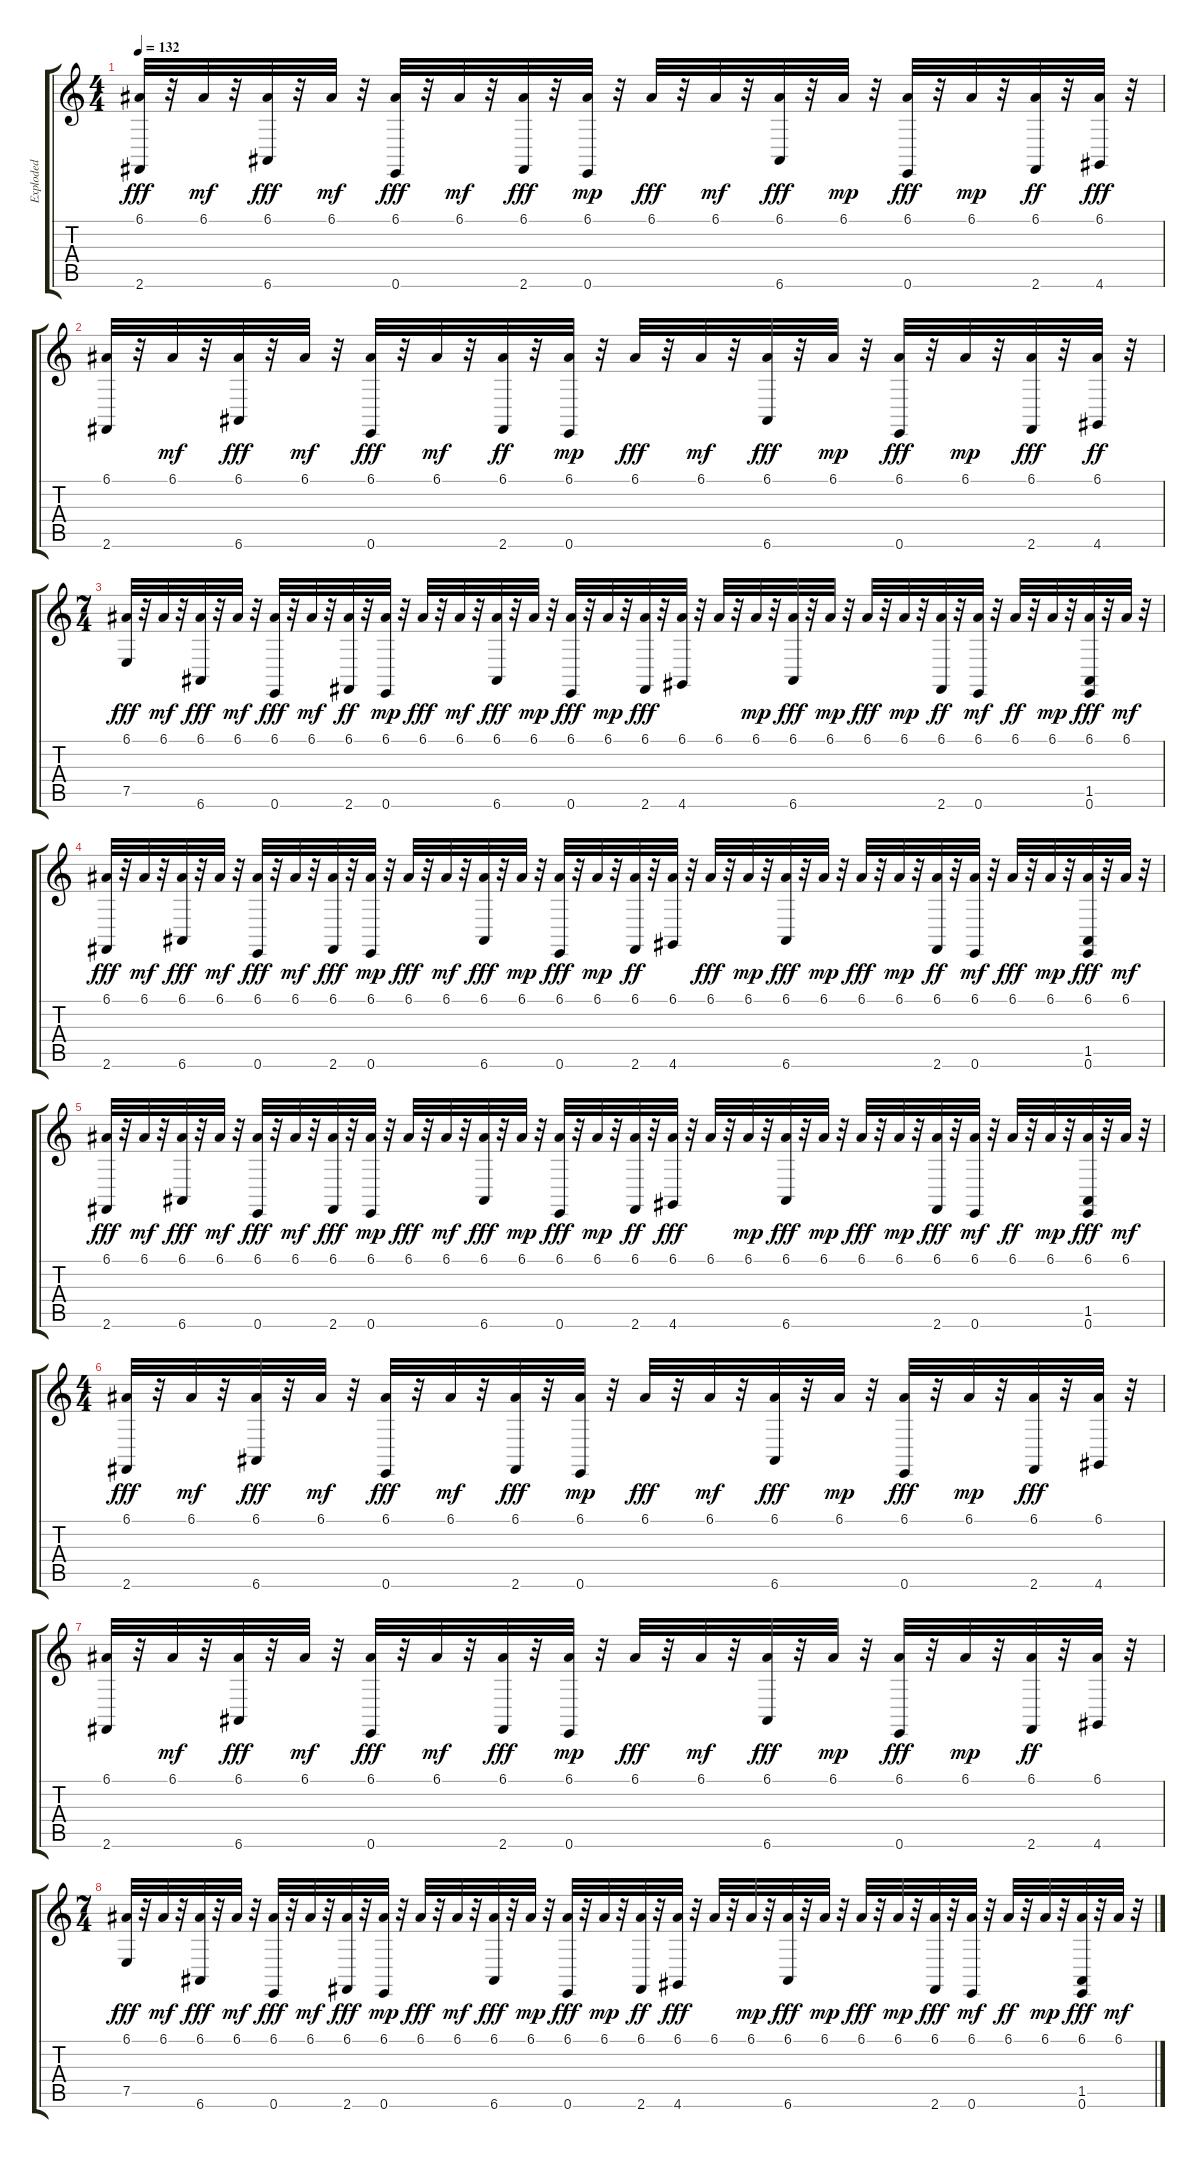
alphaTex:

\track ("Exploded" "Exploded") {instrument steeldrums}
\staff {score tabs}
\tuning (E4 B3 G3 D3 A2 E2) {hide}
\ts (4 4)
\tempo 132
\clef g2
\ks c
(6.1 2.6).32{dy fff} r.32 6.1.32{dy mf} r.32 (6.1 6.6).32{dy fff} r.32 6.1.32{dy mf} r.32 (6.1 0.6).32{dy fff} r.32 6.1.32{dy mf} r.32 (6.1 2.6).32{dy fff} r.32 (6.1 0.6).32{dy mp} r.32 6.1.32{dy fff} r.32 6.1.32{dy mf} r.32 (6.1 6.6).32{dy fff} r.32 6.1.32{dy mp} r.32 (6.1 0.6).32{dy fff} r.32 6.1.32{dy mp} r.32 (6.1 2.6).32{dy ff} r.32 (6.1 4.6).32{dy fff} r.32 |
(6.1 2.6).32 r.32 6.1.32{dy mf} r.32 (6.1 6.6).32{dy fff} r.32 6.1.32{dy mf} r.32 (6.1 0.6).32{dy fff} r.32 6.1.32{dy mf} r.32 (6.1 2.6).32{dy ff} r.32 (6.1 0.6).32{dy mp} r.32 6.1.32{dy fff} r.32 6.1.32{dy mf} r.32 (6.1 6.6).32{dy fff} r.32 6.1.32{dy mp} r.32 (6.1 0.6).32{dy fff} r.32 6.1.32{dy mp} r.32 (6.1 2.6).32{dy fff} r.32 (6.1 4.6).32{dy ff} r.32 |
\ts (7 4)
(6.1 7.5).32{dy fff} r.32 6.1.32{dy mf} r.32 (6.1 6.6).32{dy fff} r.32 6.1.32{dy mf} r.32 (6.1 0.6).32{dy fff} r.32 6.1.32{dy mf} r.32 (6.1 2.6).32{dy ff} r.32 (6.1 0.6).32{dy mp} r.32 6.1.32{dy fff} r.32 6.1.32{dy mf} r.32 (6.1 6.6).32{dy fff} r.32 6.1.32{dy mp} r.32 (6.1 0.6).32{dy fff} r.32 6.1.32{dy mp} r.32 (6.1 2.6).32{dy fff} r.32 (6.1 4.6).32 r.32 6.1.32 r.32 6.1.32{dy mp} r.32 (6.1 6.6).32{dy fff} r.32 6.1.32{dy mp} r.32 6.1.32{dy fff} r.32 6.1.32{dy mp} r.32 (6.1 2.6).32{dy ff} r.32 (6.1 0.6).32{dy mf} r.32 6.1.32{dy ff} r.32 6.1.32{dy mp} r.32 (6.1 1.5 0.6).32{dy fff} r.32 6.1.32{dy mf} r.32 |
(6.1 2.6).32{dy fff} r.32 6.1.32{dy mf} r.32 (6.1 6.6).32{dy fff} r.32 6.1.32{dy mf} r.32 (6.1 0.6).32{dy fff} r.32 6.1.32{dy mf} r.32 (6.1 2.6).32{dy fff} r.32 (6.1 0.6).32{dy mp} r.32 6.1.32{dy fff} r.32 6.1.32{dy mf} r.32 (6.1 6.6).32{dy fff} r.32 6.1.32{dy mp} r.32 (6.1 0.6).32{dy fff} r.32 6.1.32{dy mp} r.32 (6.1 2.6).32{dy ff} r.32 (6.1 4.6).32 r.32 6.1.32{dy fff} r.32 6.1.32{dy mp} r.32 (6.1 6.6).32{dy fff} r.32 6.1.32{dy mp} r.32 6.1.32{dy fff} r.32 6.1.32{dy mp} r.32 (6.1 2.6).32{dy ff} r.32 (6.1 0.6).32{dy mf} r.32 6.1.32{dy fff} r.32 6.1.32{dy mp} r.32 (6.1 1.5 0.6).32{dy fff} r.32 6.1.32{dy mf} r.32 |
(6.1 2.6).32{dy fff} r.32 6.1.32{dy mf} r.32 (6.1 6.6).32{dy fff} r.32 6.1.32{dy mf} r.32 (6.1 0.6).32{dy fff} r.32 6.1.32{dy mf} r.32 (6.1 2.6).32{dy fff} r.32 (6.1 0.6).32{dy mp} r.32 6.1.32{dy fff} r.32 6.1.32{dy mf} r.32 (6.1 6.6).32{dy fff} r.32 6.1.32{dy mp} r.32 (6.1 0.6).32{dy fff} r.32 6.1.32{dy mp} r.32 (6.1 2.6).32{dy ff} r.32 (6.1 4.6).32{dy fff} r.32 6.1.32 r.32 6.1.32{dy mp} r.32 (6.1 6.6).32{dy fff} r.32 6.1.32{dy mp} r.32 6.1.32{dy fff} r.32 6.1.32{dy mp} r.32 (6.1 2.6).32{dy fff} r.32 (6.1 0.6).32{dy mf} r.32 6.1.32{dy ff} r.32 6.1.32{dy mp} r.32 (6.1 1.5 0.6).32{dy fff} r.32 6.1.32{dy mf} r.32 |
\ts (4 4)
(6.1 2.6).32{dy fff} r.32 6.1.32{dy mf} r.32 (6.1 6.6).32{dy fff} r.32 6.1.32{dy mf} r.32 (6.1 0.6).32{dy fff} r.32 6.1.32{dy mf} r.32 (6.1 2.6).32{dy fff} r.32 (6.1 0.6).32{dy mp} r.32 6.1.32{dy fff} r.32 6.1.32{dy mf} r.32 (6.1 6.6).32{dy fff} r.32 6.1.32{dy mp} r.32 (6.1 0.6).32{dy fff} r.32 6.1.32{dy mp} r.32 (6.1 2.6).32{dy fff} r.32 (6.1 4.6).32 r.32 |
(6.1 2.6).32 r.32 6.1.32{dy mf} r.32 (6.1 6.6).32{dy fff} r.32 6.1.32{dy mf} r.32 (6.1 0.6).32{dy fff} r.32 6.1.32{dy mf} r.32 (6.1 2.6).32{dy fff} r.32 (6.1 0.6).32{dy mp} r.32 6.1.32{dy fff} r.32 6.1.32{dy mf} r.32 (6.1 6.6).32{dy fff} r.32 6.1.32{dy mp} r.32 (6.1 0.6).32{dy fff} r.32 6.1.32{dy mp} r.32 (6.1 2.6).32{dy ff} r.32 (6.1 4.6).32 r.32 |
\ts (7 4)
(6.1 7.5).32{dy fff} r.32 6.1.32{dy mf} r.32 (6.1 6.6).32{dy fff} r.32 6.1.32{dy mf} r.32 (6.1 0.6).32{dy fff} r.32 6.1.32{dy mf} r.32 (6.1 2.6).32{dy fff} r.32 (6.1 0.6).32{dy mp} r.32 6.1.32{dy fff} r.32 6.1.32{dy mf} r.32 (6.1 6.6).32{dy fff} r.32 6.1.32{dy mp} r.32 (6.1 0.6).32{dy fff} r.32 6.1.32{dy mp} r.32 (6.1 2.6).32{dy ff} r.32 (6.1 4.6).32{dy fff} r.32 6.1.32 r.32 6.1.32{dy mp} r.32 (6.1 6.6).32{dy fff} r.32 6.1.32{dy mp} r.32 6.1.32{dy fff} r.32 6.1.32{dy mp} r.32 (6.1 2.6).32{dy fff} r.32 (6.1 0.6).32{dy mf} r.32 6.1.32{dy ff} r.32 6.1.32{dy mp} r.32 (6.1 1.5 0.6).32{dy fff} r.32 6.1.32{dy mf} r.32
